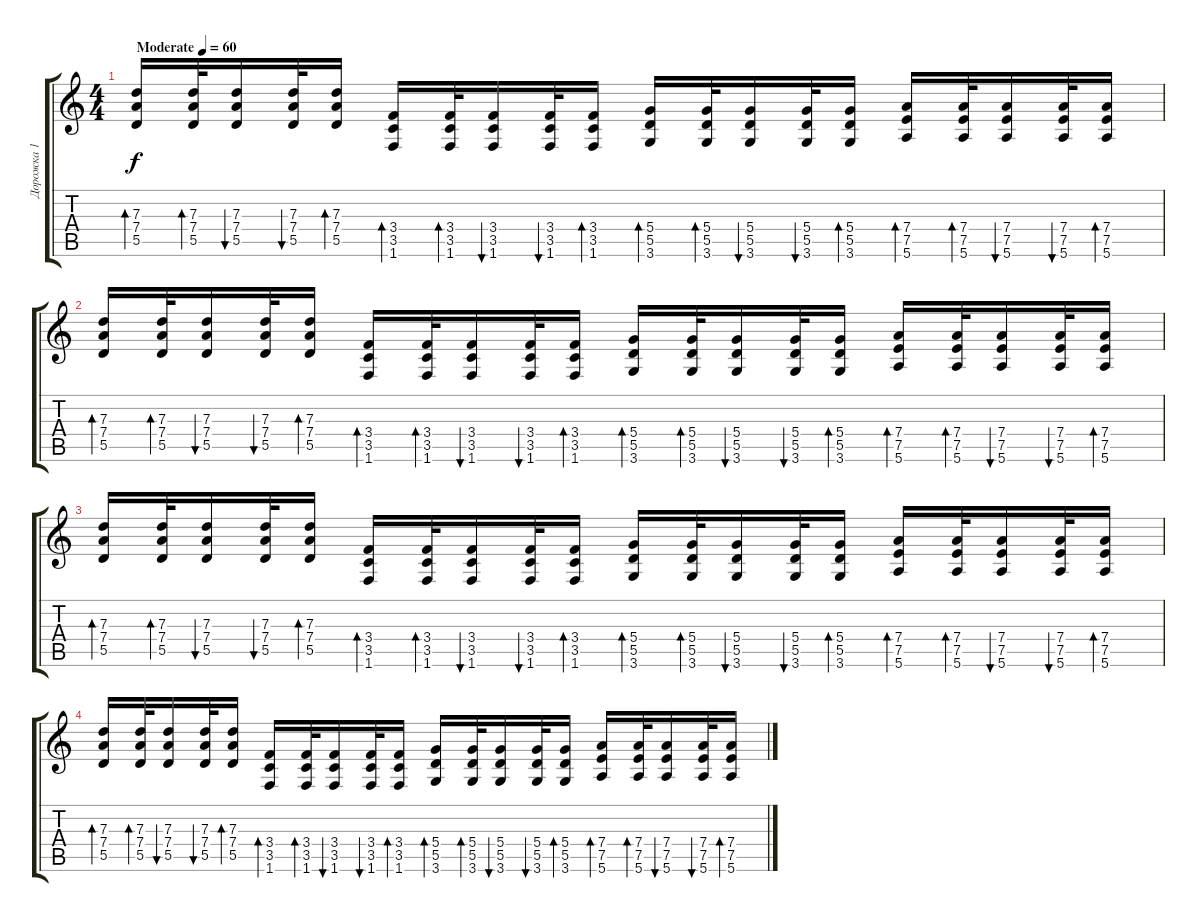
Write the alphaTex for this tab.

\track ("Дорожка 1" "Дорожка 1") {instrument acousticguitarsteel}
\staff {score tabs}
\tuning (E4 B3 G3 D3 A2 E2) {hide}
\ts (4 4)
\tempo (60 "Moderate")
\clef g2
\ks c
(7.3 7.4 5.5).16{bd 30 dy f instrument acousticguitarsteel} (7.3 7.4 5.5).32{bd 30} (7.3 7.4 5.5).16{bu 30} (7.3 7.4 5.5).32{bu 30} (7.3 7.4 5.5).16{bd 30} (3.4 3.5 1.6).16{bd 30} (3.4 3.5 1.6).32{bd 30} (3.4 3.5 1.6).16{bu 30} (3.4 3.5 1.6).32{bu 30} (3.4 3.5 1.6).16{bd 30} (5.4 5.5 3.6).16{bd 30} (5.4 5.5 3.6).32{bd 30} (5.4 5.5 3.6).16{bu 30} (5.4 5.5 3.6).32{bu 30} (5.4 5.5 3.6).16{bd 30} (7.4 7.5 5.6).16{bd 30} (7.4 7.5 5.6).32{bd 30} (7.4 7.5 5.6).16{bu 30} (7.4 7.5 5.6).32{bu 30} (7.4 7.5 5.6).16{bd 30} |
(7.3 7.4 5.5).16{bd 30} (7.3 7.4 5.5).32{bd 30} (7.3 7.4 5.5).16{bu 30} (7.3 7.4 5.5).32{bu 30} (7.3 7.4 5.5).16{bd 30} (3.4 3.5 1.6).16{bd 30} (3.4 3.5 1.6).32{bd 30} (3.4 3.5 1.6).16{bu 30} (3.4 3.5 1.6).32{bu 30} (3.4 3.5 1.6).16{bd 30} (5.4 5.5 3.6).16{bd 30} (5.4 5.5 3.6).32{bd 30} (5.4 5.5 3.6).16{bu 30} (5.4 5.5 3.6).32{bu 30} (5.4 5.5 3.6).16{bd 30} (7.4 7.5 5.6).16{bd 30} (7.4 7.5 5.6).32{bd 30} (7.4 7.5 5.6).16{bu 30} (7.4 7.5 5.6).32{bu 30} (7.4 7.5 5.6).16{bd 30} |
(7.3 7.4 5.5).16{bd 30} (7.3 7.4 5.5).32{bd 30} (7.3 7.4 5.5).16{bu 30} (7.3 7.4 5.5).32{bu 30} (7.3 7.4 5.5).16{bd 30} (3.4 3.5 1.6).16{bd 30} (3.4 3.5 1.6).32{bd 30} (3.4 3.5 1.6).16{bu 30} (3.4 3.5 1.6).32{bu 30} (3.4 3.5 1.6).16{bd 30} (5.4 5.5 3.6).16{bd 30} (5.4 5.5 3.6).32{bd 30} (5.4 5.5 3.6).16{bu 30} (5.4 5.5 3.6).32{bu 30} (5.4 5.5 3.6).16{bd 30} (7.4 7.5 5.6).16{bd 30} (7.4 7.5 5.6).32{bd 30} (7.4 7.5 5.6).16{bu 30} (7.4 7.5 5.6).32{bu 30} (7.4 7.5 5.6).16{bd 30} |
(7.3 7.4 5.5).16{bd 30} (7.3 7.4 5.5).32{bd 30} (7.3 7.4 5.5).16{bu 30} (7.3 7.4 5.5).32{bu 30} (7.3 7.4 5.5).16{bd 30} (3.4 3.5 1.6).16{bd 30} (3.4 3.5 1.6).32{bd 30} (3.4 3.5 1.6).16{bu 30} (3.4 3.5 1.6).32{bu 30} (3.4 3.5 1.6).16{bd 30} (5.4 5.5 3.6).16{bd 30} (5.4 5.5 3.6).32{bd 30} (5.4 5.5 3.6).16{bu 30} (5.4 5.5 3.6).32{bu 30} (5.4 5.5 3.6).16{bd 30} (7.4 7.5 5.6).16{bd 30} (7.4 7.5 5.6).32{bd 30} (7.4 7.5 5.6).16{bu 30} (7.4 7.5 5.6).32{bu 30} (7.4 7.5 5.6).16{bd 30}
